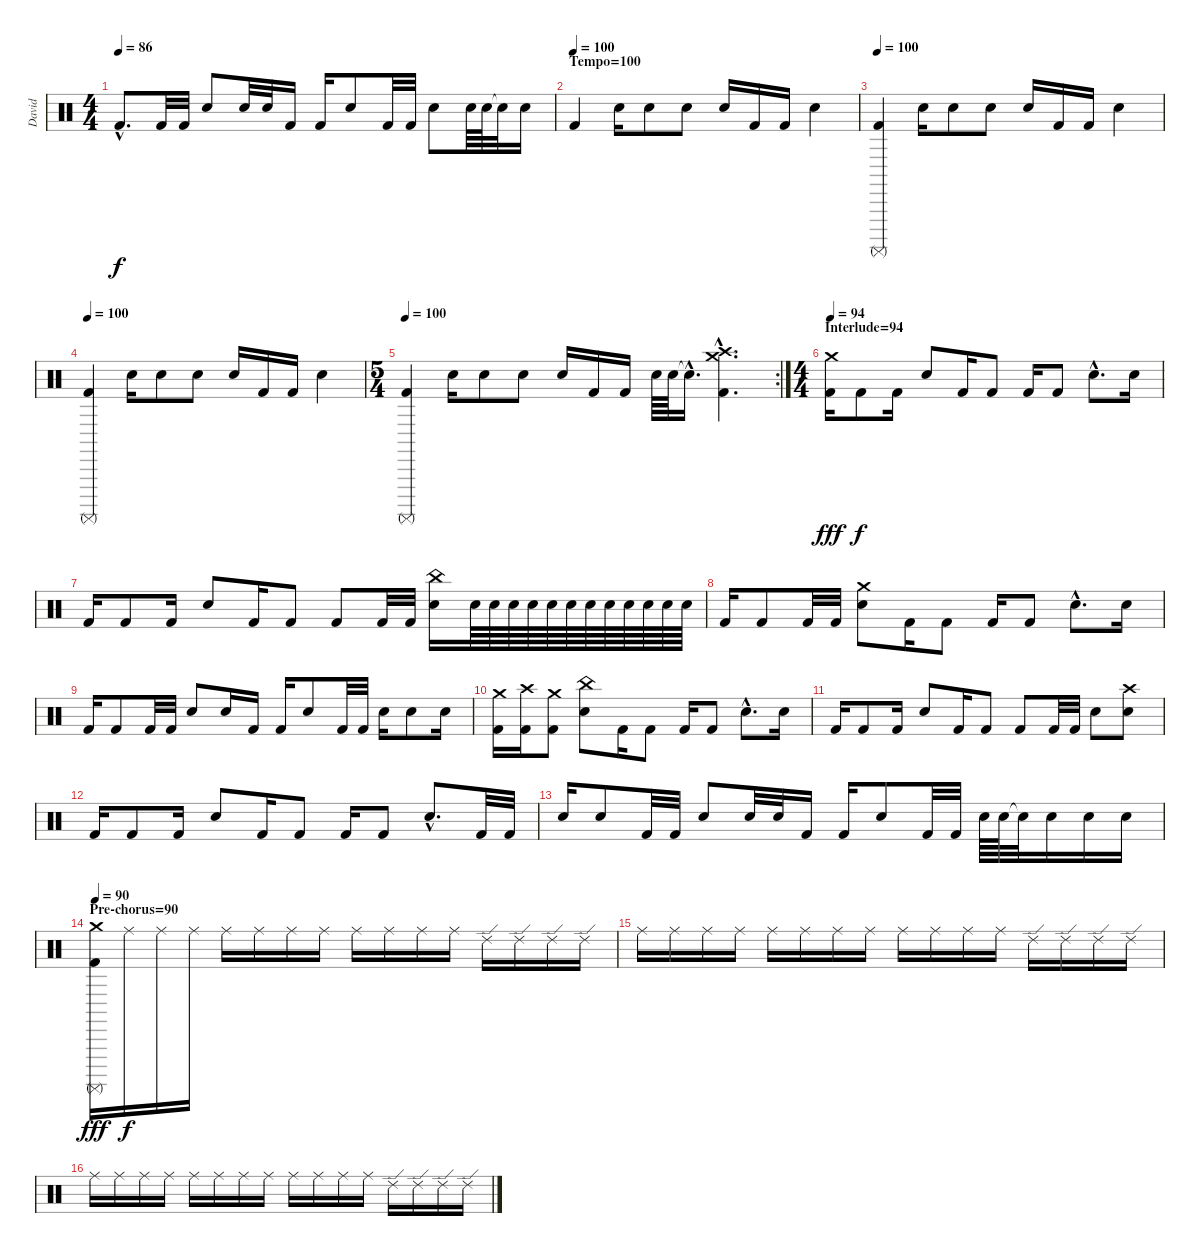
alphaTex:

\track ("David" "David") {instrument percussion}
\staff {score}
\articulation defaults
\ts (4 4)
\tempo 86
\clef neutral
\ks c "Kick (hit) 2"{hac}.8{d dy f} "Kick (hit) 2".32 "Kick (hit) 2".32 "Snare (hit) 2".8 "Snare (hit) 2".32 "Snare (hit) 2".32 "Kick (hit) 2".16 "Kick (hit) 2".16 "Snare (hit) 2".8 "Kick (hit) 2".32 "Kick (hit) 2".32 "Snare (hit) 2".8 "Snare (hit) 2".64 "Snare (hit) 2".64 "Snare (hit)"{t}.32 "Snare (hit) 2".16
|
\section ("" "Tempo=100")
\tempo (100)
"Kick (hit) 2".4 "Snare (hit) 2".16 "Snare (hit) 2".8 "Snare (hit) 2".8 "Snare (hit) 2".16 "Kick (hit) 2".16 "Kick (hit) 2".16 "Snare (hit) 2".4 |
\tempo 100
("Surdo (mute)" "Kick (hit) 2").4 "Snare (hit) 2".16 "Snare (hit) 2".8 "Snare (hit) 2".8 "Snare (hit) 2".16 "Kick (hit) 2".16 "Kick (hit) 2".16 "Snare (hit) 2".4 |
\tempo 100
("Surdo (mute)" "Kick (hit) 2").4 "Snare (hit) 2".16 "Snare (hit) 2".8 "Snare (hit) 2".8 "Snare (hit) 2".16 "Kick (hit) 2".16 "Kick (hit) 2".16 "Snare (hit) 2".4 |
\rc 2
\ts (5 4)
\tempo 100
("Surdo (mute)" "Kick (hit) 2").4 "Snare (hit) 2".16 "Snare (hit) 2".8 "Snare (hit) 2".8 "Snare (hit) 2".16 "Kick (hit) 2".16 "Kick (hit) 2".16 "Snare (hit) 2".64 "Snare (hit) 2".64 "Snare (hit)"{hac t}.16{d} ("Crash medium (hit)"{hac} "Crash high (hit)"{hac} "Kick (hit) 2"{hac}).4{d} |
\ts (4 4)
\section ("" "Interlude=94")
\tempo 94
("Crash medium (hit)" "Kick (hit) 2").16{dy fff} "Kick (hit) 2".8{dy f} "Kick (hit) 2".16 "Snare (hit) 2".8 "Kick (hit) 2".16 "Kick (hit) 2".8 "Kick (hit) 2".16 "Kick (hit) 2".8 "Snare (hit) 2"{hac}.8{d} "Snare (hit) 2".16 |
"Kick (hit) 2".16 "Kick (hit) 2".8 "Kick (hit) 2".16 "Snare (hit) 2".8 "Kick (hit) 2".16 "Kick (hit) 2".8 "Kick (hit) 2".8 "Kick (hit) 2".32 "Kick (hit) 2".32 ("China (hit)" "Snare (hit) 2").16 "Snare (hit) 2".64 "Snare (hit) 2".64 "Snare (hit) 2".64 "Snare (hit) 2".64 "Snare (hit) 2".64 "Snare (hit) 2".64 "Snare (hit) 2".64 "Snare (hit) 2".64 "Snare (hit) 2".64 "Snare (hit) 2".64 "Snare (hit) 2".64 "Snare (hit) 2".64 |
"Kick (hit) 2".16 "Kick (hit) 2".8 "Kick (hit) 2".32 "Kick (hit) 2".32 ("Crash medium (hit)" "Snare (hit) 2").8 "Kick (hit) 2".16 "Kick (hit) 2".8 "Kick (hit) 2".16 "Kick (hit) 2".8 "Snare (hit) 2"{hac}.8{d} "Snare (hit) 2".16 |
"Kick (hit) 2".16 "Kick (hit) 2".8 "Kick (hit) 2".32 "Kick (hit) 2".32 "Snare (hit) 2".8 "Snare (hit) 2".16 "Kick (hit) 2".16 "Kick (hit) 2".16 "Snare (hit) 2".8 "Kick (hit) 2".32 "Kick (hit) 2".32 "Snare (hit) 2".16 "Snare (hit) 2".8 "Snare (hit) 2".16 |
("Crash medium (hit)" "Kick (hit) 2").16 ("Crash high (hit)" "Kick (hit) 2").16 ("Crash medium (hit)" "Kick (hit) 2").8 ("China (hit)" "Snare (hit) 2").8 "Kick (hit) 2".16 "Kick (hit) 2".8 "Kick (hit) 2".16 "Kick (hit) 2".8 "Snare (hit) 2"{hac}.8{d} "Snare (hit) 2".16 |
"Kick (hit) 2".16 "Kick (hit) 2".8 "Kick (hit) 2".16 "Snare (hit) 2".8 "Kick (hit) 2".16 "Kick (hit) 2".8 "Kick (hit) 2".8 "Kick (hit) 2".32 "Kick (hit) 2".32 "Snare (hit) 2".8 ("Crash high (hit)" "Snare (hit) 2").8 |
"Kick (hit) 2".16 "Kick (hit) 2".8 "Kick (hit) 2".16 "Snare (hit) 2".8 "Kick (hit) 2".16 "Kick (hit) 2".8 "Kick (hit) 2".16 "Kick (hit) 2".8 "Snare (hit) 2"{hac}.8{d} "Kick (hit) 2".32 "Kick (hit) 2".32 |
"Snare (hit) 2".16 "Snare (hit) 2".8 "Kick (hit) 2".32 "Kick (hit) 2".32 "Snare (hit) 2".8 "Snare (hit) 2".32 "Snare (hit) 2".32 "Kick (hit) 2".16 "Kick (hit) 2".16 "Snare (hit) 2".8 "Kick (hit) 2".32 "Kick (hit) 2".32 "Snare (hit) 2".64 "Snare (hit) 2".64 "Snare (hit)"{t}.32 "Snare (hit) 2".16 "Snare (hit) 2".16 "Snare (hit) 2".16 |
\section ("" "Pre-chorus=90")
\tempo 90
("Crash medium (hit)" "Surdo (mute)" "Kick (hit) 2").16{dy fff} "Ride (middle)".16{dy f} "Ride (middle)".16 "Ride (middle)".16 "Ride (middle)".16 "Ride (middle)".16 "Ride (middle)".16 "Ride (middle)".16 "Ride (middle)".16 "Ride (middle)".16 "Ride (middle)".16 "Ride (middle)".16 "Ride (edge) 2".16 "Ride (edge) 2".16 "Ride (edge) 2".16 "Ride (edge) 2".16 |
"Ride (middle)".16 "Ride (middle)".16 "Ride (middle)".16 "Ride (middle)".16 "Ride (middle)".16 "Ride (middle)".16 "Ride (middle)".16 "Ride (middle)".16 "Ride (middle)".16 "Ride (middle)".16 "Ride (middle)".16 "Ride (middle)".16 "Ride (edge) 2".16 "Ride (edge) 2".16 "Ride (edge) 2".16 "Ride (edge) 2".16 |
"Ride (middle)".16 "Ride (middle)".16 "Ride (middle)".16 "Ride (middle)".16 "Ride (middle)".16 "Ride (middle)".16 "Ride (middle)".16 "Ride (middle)".16 "Ride (middle)".16 "Ride (middle)".16 "Ride (middle)".16 "Ride (middle)".16 "Ride (edge) 2".16 "Ride (edge) 2".16 "Ride (edge) 2".16 "Ride (edge) 2".16
